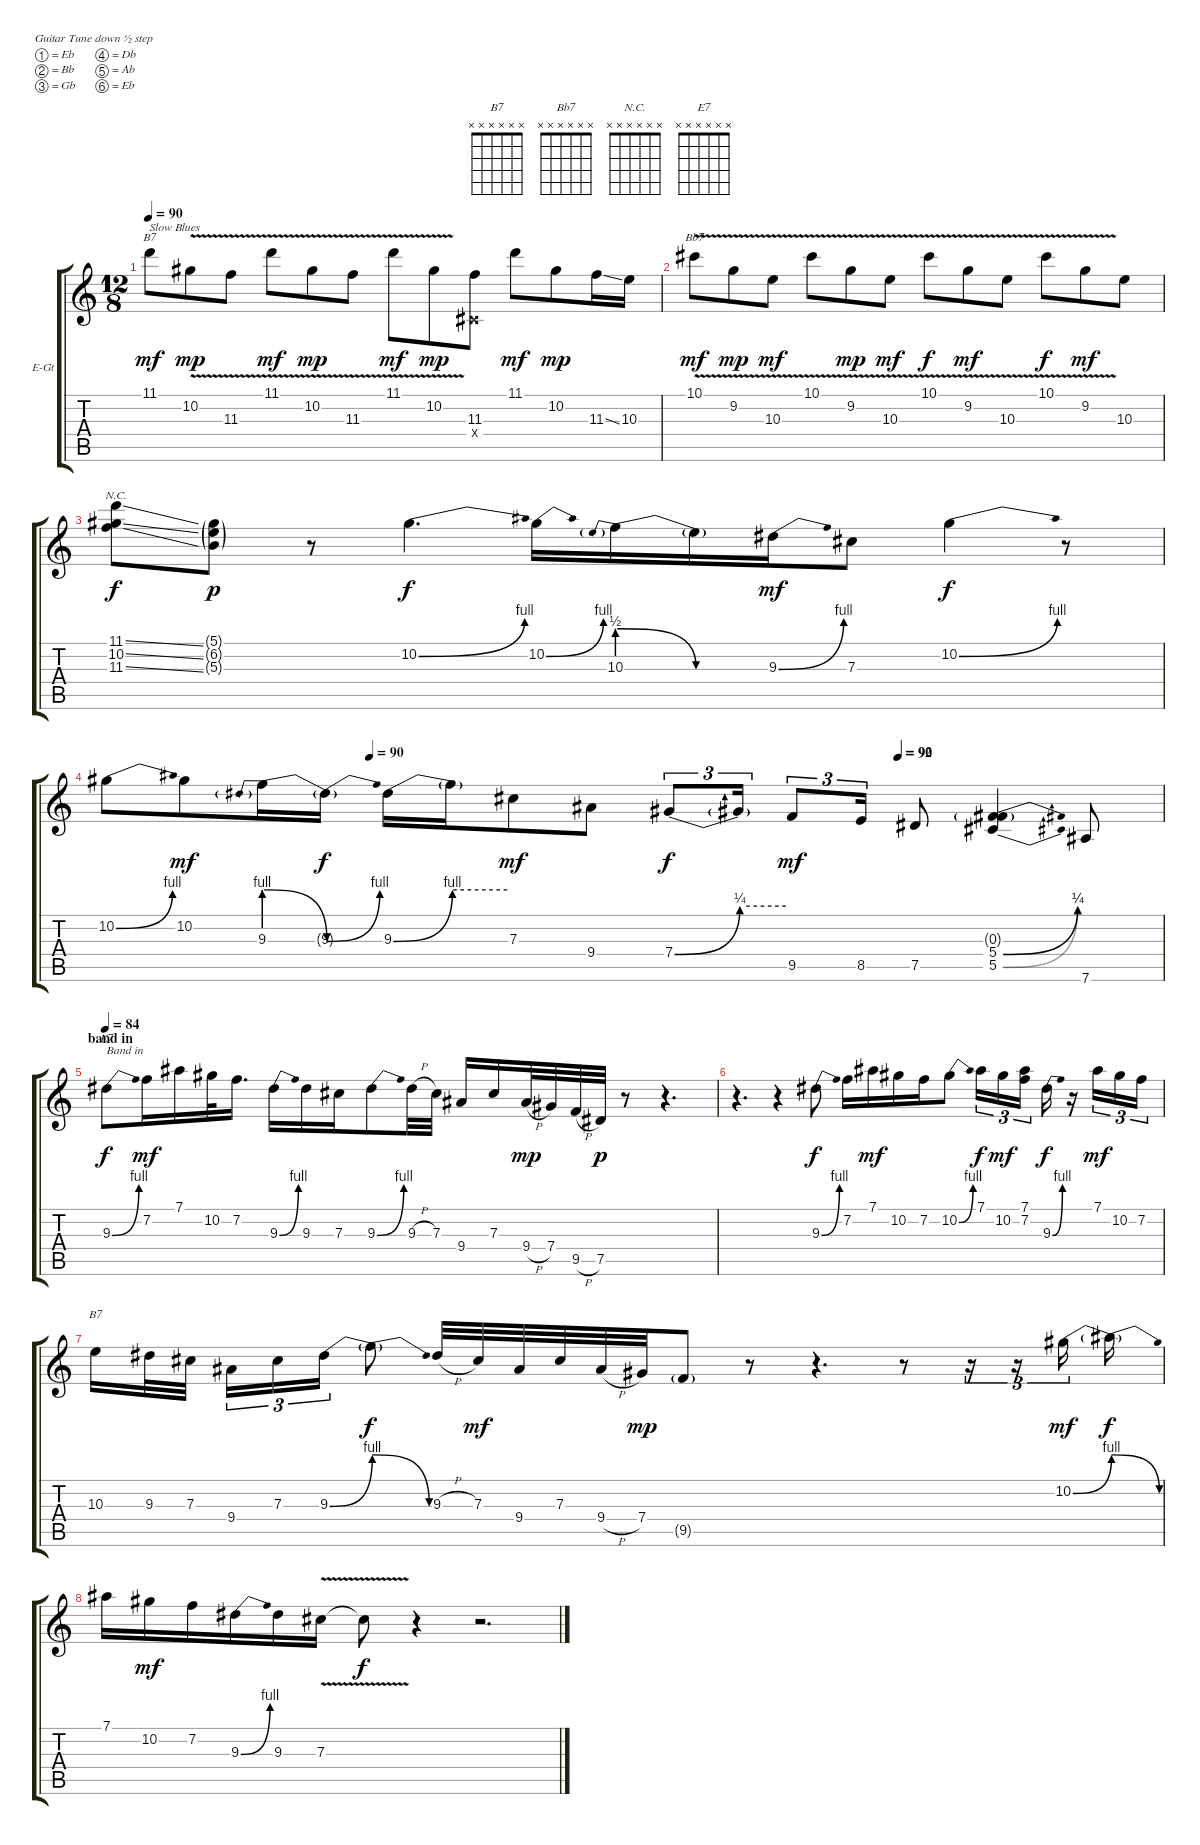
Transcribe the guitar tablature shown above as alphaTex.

\bracketExtendMode groupsimilarinstruments
\firstSystemTrackNameOrientation horizontal
\otherSystemsTrackNameOrientation horizontal
\track ("Guitar" "E-Gt") {instrument overdrivenguitar}
\staff {score tabs}
\tuning (Eb4 Bb3 Gb3 Db3 Ab2 Eb2)
\chord ("B7" x x x x x x)
\chord ("Bb7" x x x x x x)
\chord ("N.C." x x x x x x)
\chord ("E7" x x x x x x)
\ts (12 8)
\tempo 90
\clef g2
\ks c
11.1.8{ch "B7" txt "Slow Blues" dy mf instrument overdrivenguitar} 10.2{v}.8{dy mp} 11.3{v}.8 11.1{v}.8{dy mf} 10.2{v}.8{dy mp} 11.3{v}.8 11.1{v}.8{dy mf} 10.2{v}.8{dy mp} (11.3 0.4{x}).8 11.1.8{dy mf} 10.2.8{dy mp} 11.3{ss}.16 10.3.16 |
10.1{v}.8{ch "Bb7" dy mf} 9.2{v}.8{dy mp} 10.3{v}.8{dy mf} 10.1{v}.8 9.2{v}.8{dy mp} 10.3{v}.8{dy mf} 10.1{v}.8{dy f} 9.2{v}.8{dy mf} 10.3{v}.8 10.1{v}.8{dy f} 9.2{v}.8{dy mf} 10.3.8 |
(11.1{ss} 10.2{ss} 11.3{ss}).8{ch "N.C." dy f} (5.1{g} 6.2{g} 5.3{g}).8{dy p} r.8 10.2{be (bend 0 0 60 4)}.4{d dy f} 10.2{be (bend 0 0 60 4)}.16 10.3{be (prebendrelease 0 2 60 0)}.16 10.3{be (hold 0 0 60 0) t}.16 9.3{be (bend 0 0 60 4)}.16{dy mf} 7.3.8 10.2{be (bend 0 0 60 4)}.4{dy f} r.8 |
\tempo (90 0.25)
\tempo (92 0.7499)
\tempo (90 0.75)
10.2{be (bend 0 0 60 4)}.8 10.2.8{dy mf} 9.3{be (prebendrelease 0 4 60 0)}.16 9.3{be (bend 0 0 60 4) t}.16{dy f} 9.3{be (bend 0 0 60 4)}.16 9.3{be (hold 0 4 60 4) t}.16 7.3.8{dy mf} 9.4.8 7.4{be (bend 0 0 60 1)}.8{tu (3 2) dy f} 7.4{be (hold 0 1 60 1) t}.16{tu (3 2)} 9.5.8{tu (3 2) dy mf} 8.5.16{tu (3 2)} 7.5.8 (0.3{g} 5.4{be (bend 0 0 60 1)} 5.5{be (bend 0 0 60 1)}).4 7.6.8 |
\section ("" "band in")
\tempo 84
9.3{be (bend 0 0 60 4)}.8{ch "E7" txt "Band in" dy f} 7.2.16{dy mf} 7.1.16 10.2.32 7.2.16{d} 9.3{be (bend 0 0 60 4)}.16 9.3.16 7.3.16 9.3{be (bend 0 0 60 4)}.8 9.3{h}.32 7.3.32 9.4.16 7.3.16 9.4{h}.32{dy mp} 7.4.32 9.5{h}.32 7.5.32{dy p} r.8 r.4{d} |
r.4{d} r.4 9.3{be (bend 0 0 60 4)}.8{dy f} 7.2.16 7.1.16{dy mf} 10.2.16 7.2.16 10.2{be (bend 0 0 60 4)}.8 7.1.16{tu (3 2) dy f} 10.2.16{tu (3 2) dy mf} (7.1 7.2).16{tu (3 2)} 9.3{be (bend 0 0 60 4)}.16{dy f} r.16 7.1.16{tu (3 2) dy mf} 10.2.16{tu (3 2)} 7.2.16{tu (3 2)} |
10.3.16{ch "B7"} 9.3.32 7.3.32 9.4.16{tu (3 2)} 7.3.16{tu (3 2)} 9.3{be (bend 0 0 60 4)}.16{tu (3 2)} 9.3{be (release 0 4 60 0) t}.8{dy f} 9.3{h}.32 7.3.32{dy mf} 9.4.32 7.3.32 9.4{h}.32 7.4.32{dy mp} 9.5{g}.8 r.8 r.4{d} r.8 r.16{tu (3 2)} r.16{tu (3 2)} 10.2{be (bend 0 0 60 4)}.16{tu (3 2) dy mf} 10.2{be (release 0 4 60 0) t}.16{dy f} |
7.1.16 10.2.16{dy mf} 7.2.16 9.3{be (bend 0 0 60 4)}.16 9.3.16 7.3{v}.16 7.3{v t}.8{dy f} r.4 r.2{d}
